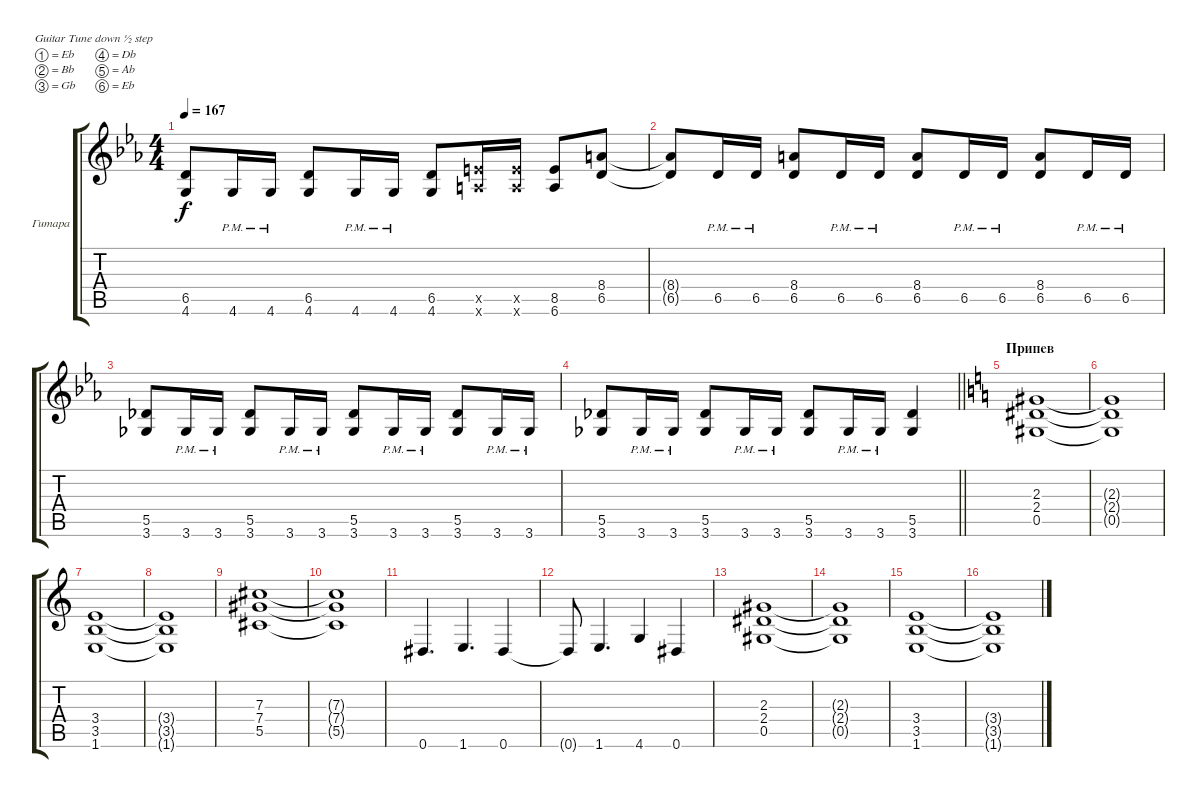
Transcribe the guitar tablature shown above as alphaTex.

\bracketExtendMode groupsimilarinstruments
\firstSystemTrackNameOrientation horizontal
\otherSystemsTrackNameOrientation horizontal
\track ("Сергей Маврин" "Гитара") {instrument distortionguitar}
\staff {score tabs}
\tuning (Eb4 Bb3 Gb3 Db3 Ab2 Eb2)
\ts (4 4)
\tempo 167
\clef g2
\ks cminor
(6.5 4.6).8{dy f} 4.6{pm}.16 4.6{pm}.16 (6.5 4.6).8 4.6{pm}.16 4.6{pm}.16 (6.5 4.6).8 (8.5{x} 6.6{x}).16 (8.5{x} 6.6{x}).16 (8.5 6.6).8 (8.4 6.5).8 |
(8.4{t} 6.5{t}).8 6.5{pm}.16 6.5{pm}.16 (8.4 6.5).8 6.5{pm}.16 6.5{pm}.16 (8.4 6.5).8 6.5{pm}.16 6.5{pm}.16 (8.4 6.5).8 6.5{pm}.16 6.5{pm}.16 |
(5.5 3.6).8 3.6{pm}.16 3.6{pm}.16 (5.5 3.6).8 3.6{pm}.16 3.6{pm}.16 (5.5 3.6).8 3.6{pm}.16 3.6{pm}.16 (5.5 3.6).8 3.6{pm}.16 3.6{pm}.16 |
\barLineRight lightlight
(5.5 3.6).8 3.6{pm}.16 3.6{pm}.16 (5.5 3.6).8 3.6{pm}.16 3.6{pm}.16 (5.5 3.6).8 3.6{pm}.16 3.6{pm}.16 (5.5 3.6).4 |
\section ("" "Припев")
\ks aminor
(2.3 2.4 0.5).1 |
(2.3{t} 2.4{t} 0.5{t}).1 |
(3.4 3.5 1.6).1 |
(3.4{t} 3.5{t} 1.6{t}).1 |
(7.3 7.4 5.5).1 |
(7.3{t} 7.4{t} 5.5{t}).1 |
0.6.4{d} 1.6.4{d} 0.6.4 |
0.6{t}.8 1.6.4{d} 4.6.4 0.6.4 |
(2.3 2.4 0.5).1 |
(2.3{t} 2.4{t} 0.5{t}).1 |
(3.4 3.5 1.6).1 |
(3.4{t} 3.5{t} 1.6{t}).1
